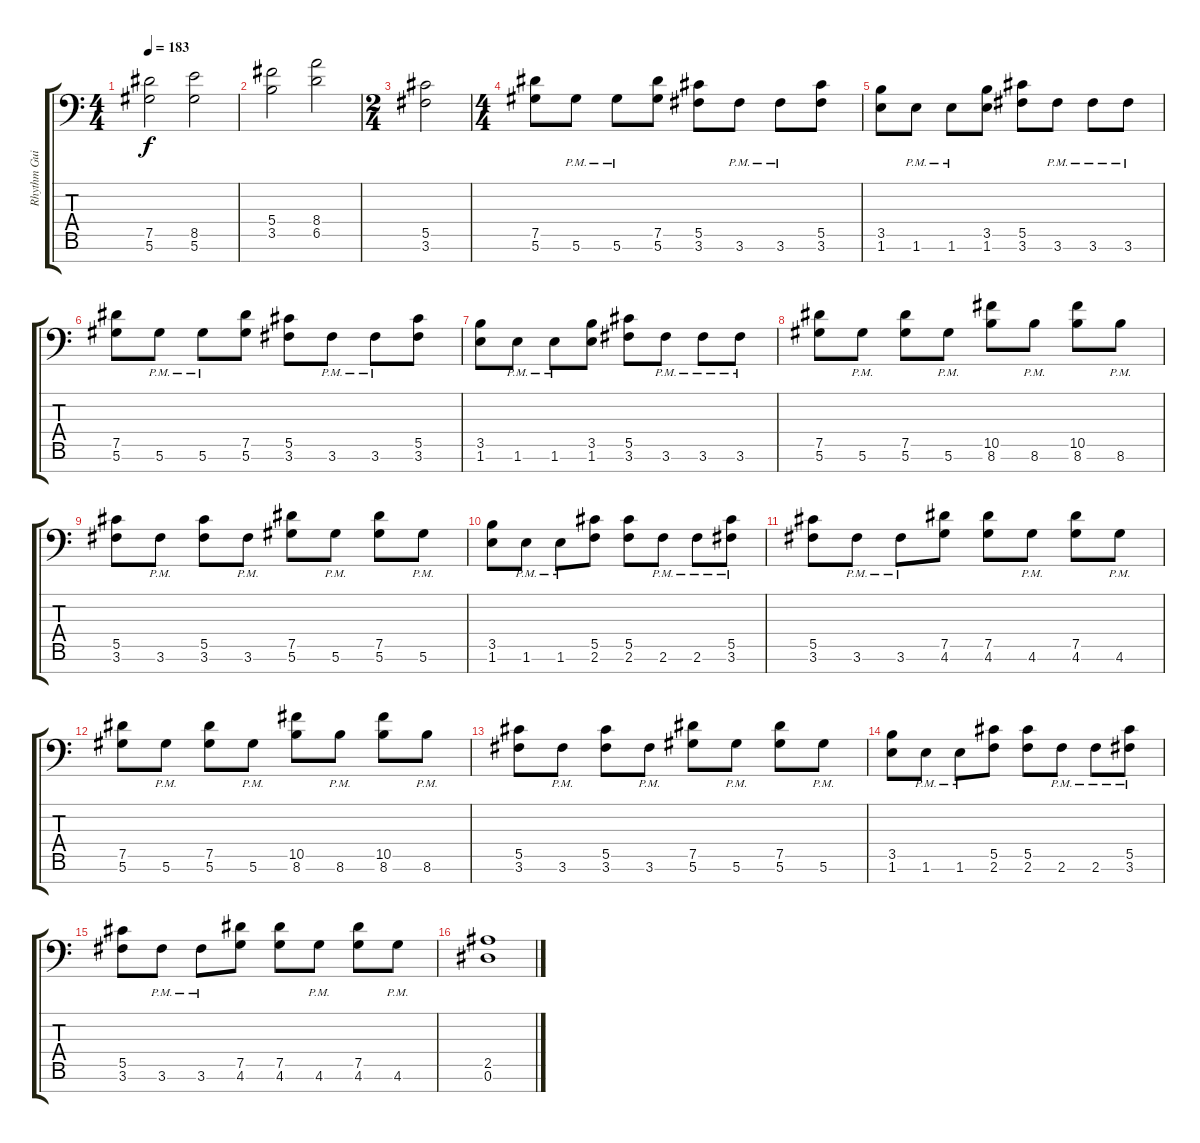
\track ("Rhythm Guitar" "Rhythm Gui") {instrument distortionguitar}
\staff {score tabs}
\tuning (Eb4 Bb3 Gb3 Db3 Ab2 Eb2 Bb1) {hide}
\ts (4 4)
\tempo 183
\clef f4
\ks c
(7.5 5.6).2{dy f} (8.5 5.6).2 |
(5.4 3.5).2 (8.4 6.5).2 |
\ts (2 4)
(5.5 3.6).2 |
\ts (4 4)
(7.5 5.6).8 5.6{pm}.8 5.6{pm}.8 (7.5 5.6).8 (5.5 3.6).8 3.6{pm}.8 3.6{pm}.8 (5.5 3.6).8 |
(3.5 1.6).8 1.6{pm}.8 1.6{pm}.8 (3.5 1.6).8 (5.5 3.6).8 3.6{pm}.8 3.6{pm}.8 3.6{pm}.8 |
(7.5 5.6).8 5.6{pm}.8 5.6{pm}.8 (7.5 5.6).8 (5.5 3.6).8 3.6{pm}.8 3.6{pm}.8 (5.5 3.6).8 |
(3.5 1.6).8 1.6{pm}.8 1.6{pm}.8 (3.5 1.6).8 (5.5 3.6).8 3.6{pm}.8 3.6{pm}.8 3.6{pm}.8 |
(7.5 5.6).8 5.6{pm}.8 (7.5 5.6).8 5.6{pm}.8 (10.5 8.6).8 8.6{pm}.8 (10.5 8.6).8 8.6{pm}.8 |
(5.5 3.6).8 3.6{pm}.8 (5.5 3.6).8 3.6{pm}.8 (7.5 5.6).8 5.6{pm}.8 (7.5 5.6).8 5.6{pm}.8 |
(3.5 1.6).8 1.6{pm}.8 1.6{pm}.8 (5.5 2.6).8 (5.5 2.6).8 2.6{pm}.8 2.6{pm}.8 (5.5 3.6{pm}).8 |
(5.5 3.6).8 3.6{pm}.8 3.6{pm}.8 (7.5 4.6).8 (7.5 4.6).8 4.6{pm}.8 (7.5 4.6).8 4.6{pm}.8 |
(7.5 5.6).8 5.6{pm}.8 (7.5 5.6).8 5.6{pm}.8 (10.5 8.6).8 8.6{pm}.8 (10.5 8.6).8 8.6{pm}.8 |
(5.5 3.6).8 3.6{pm}.8 (5.5 3.6).8 3.6{pm}.8 (7.5 5.6).8 5.6{pm}.8 (7.5 5.6).8 5.6{pm}.8 |
(3.5 1.6).8 1.6{pm}.8 1.6{pm}.8 (5.5 2.6).8 (5.5 2.6).8 2.6{pm}.8 2.6{pm}.8 (5.5 3.6{pm}).8 |
(5.5 3.6).8 3.6{pm}.8 3.6{pm}.8 (7.5 4.6).8 (7.5 4.6).8 4.6{pm}.8 (7.5 4.6).8 4.6{pm}.8 |
(2.5 0.6).1
